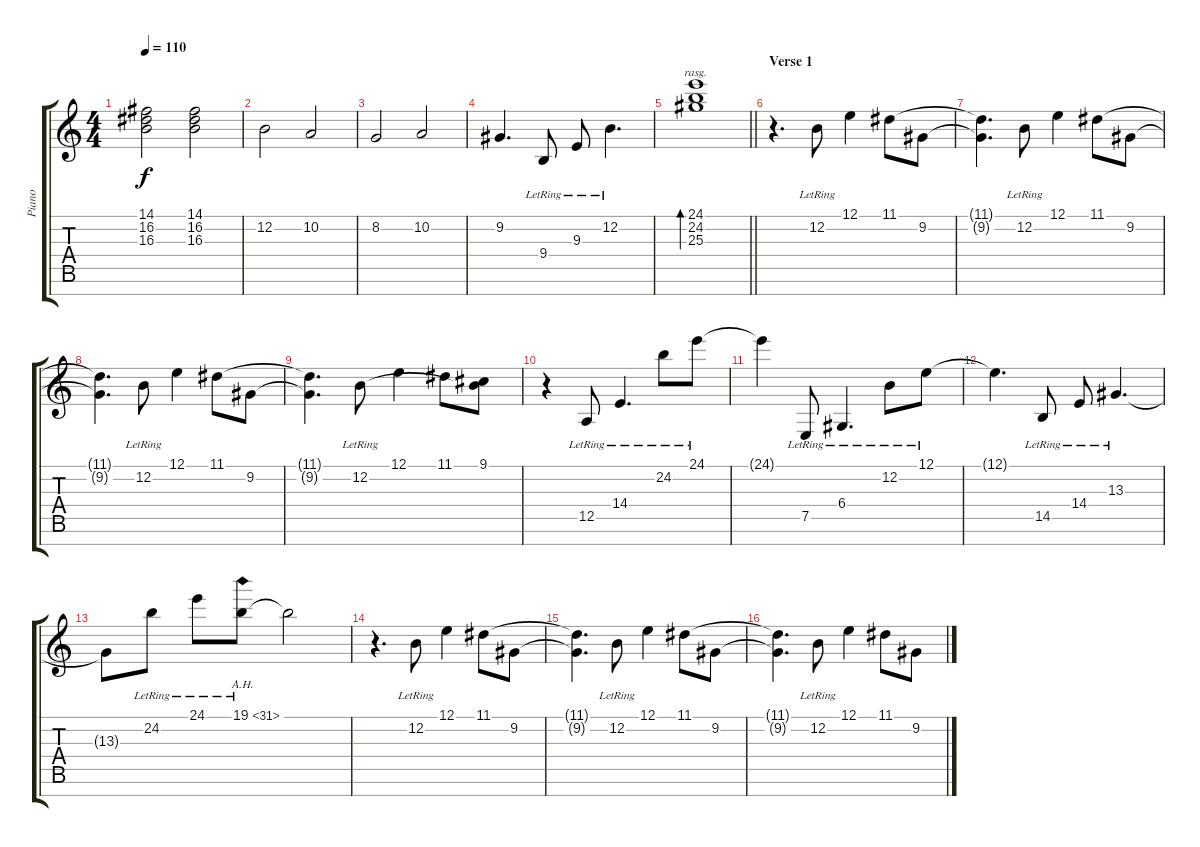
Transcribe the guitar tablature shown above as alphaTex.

\track ("Piano" "Piano") {instrument acousticgrandpiano}
\staff {score tabs}
\tuning (E4 B3 G3 D3 A2 E2 B1) {hide}
\ts (4 4)
\tempo 110
\clef g2
\ks c
(14.1 16.2 16.3).2{dy f} (14.1 16.2 16.3).2 |
12.2.2 10.2.2 |
8.2.2 10.2.2 |
9.2.4{d} 9.4{lr}.8 9.3{lr}.8 12.2{lr}.4{d} |
\barLineRight lightlight
(24.1 24.2 25.3).1{bd 240 rasg ii} |
\section ("" "Verse 1")
r.4{d} 12.2{lr}.8 12.1.4 11.1.8 9.2.8 |
(11.1{t} 9.2{t}).4{d} 12.2{lr}.8 12.1.4 11.1.8 9.2.8 |
(11.1{t} 9.2{t}).4{d} 12.2{lr}.8 12.1.4 11.1.8 9.2.8 |
(11.1{t} 9.2{t}).4{d} 12.2{lr}.8 12.1.4 11.1.8 (9.1 12.2{t}).8 |
r.4 12.5{lr}.8 14.4{lr}.4{d} 24.2{lr}.8 24.1{lr}.8 |
24.1{t}.4 7.5{lr}.8 6.4{lr}.4{d} 12.2{lr}.8 12.1{lr}.8 |
12.1{t}.4{d} 14.5{lr}.8 14.4{lr}.8 13.3{lr}.4{d} |
13.3{t}.8 24.2{lr}.8 24.1{lr}.8 19.1{ah 12 lr}.8 19.1{t}.2 |
r.4{d} 12.2{lr}.8 12.1.4 11.1.8 9.2.8 |
(11.1{t} 9.2{t}).4{d} 12.2{lr}.8 12.1.4 11.1.8 9.2.8 |
(11.1{t} 9.2{t}).4{d} 12.2{lr}.8 12.1.4 11.1.8 9.2.8
